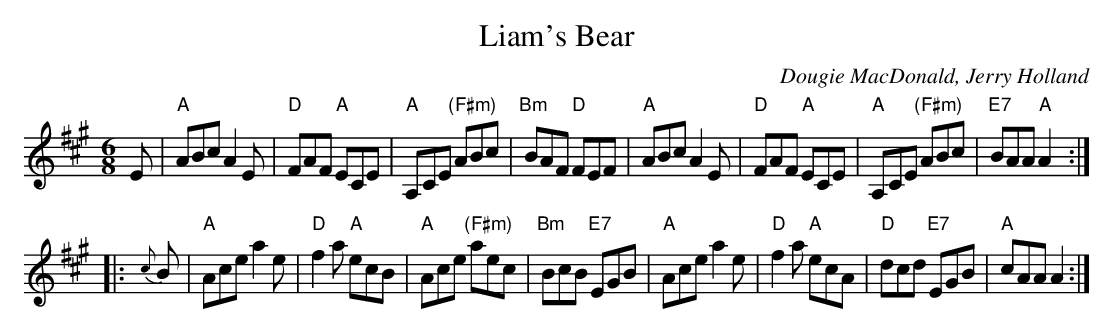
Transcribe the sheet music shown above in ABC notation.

X:1
T: Liam's Bear
C: Dougie MacDonald, Jerry Holland
M: 6/8
L: 1/8
K: A
E |\
"A"ABc A2E | "D"FAF "A"ECE | "A"A,CE "(F#m)"ABc | "Bm"BAF "D"FEF |\
"A"ABc A2E | "D"FAF "A"ECE | "A"A,CE "(F#m)"ABc | "E7"BAA "A"A2 :|
|: {c}B  |\
"A"Ace a2e | "D"f2a "A"ecB | "A"Ace "(F#m)"aec | "Bm"BcB "E7"EGB |\
"A"Ace a2e | "D"f2a "A"ecA | "D"dcd "E7"EGB | "A"cAA A2 :|
